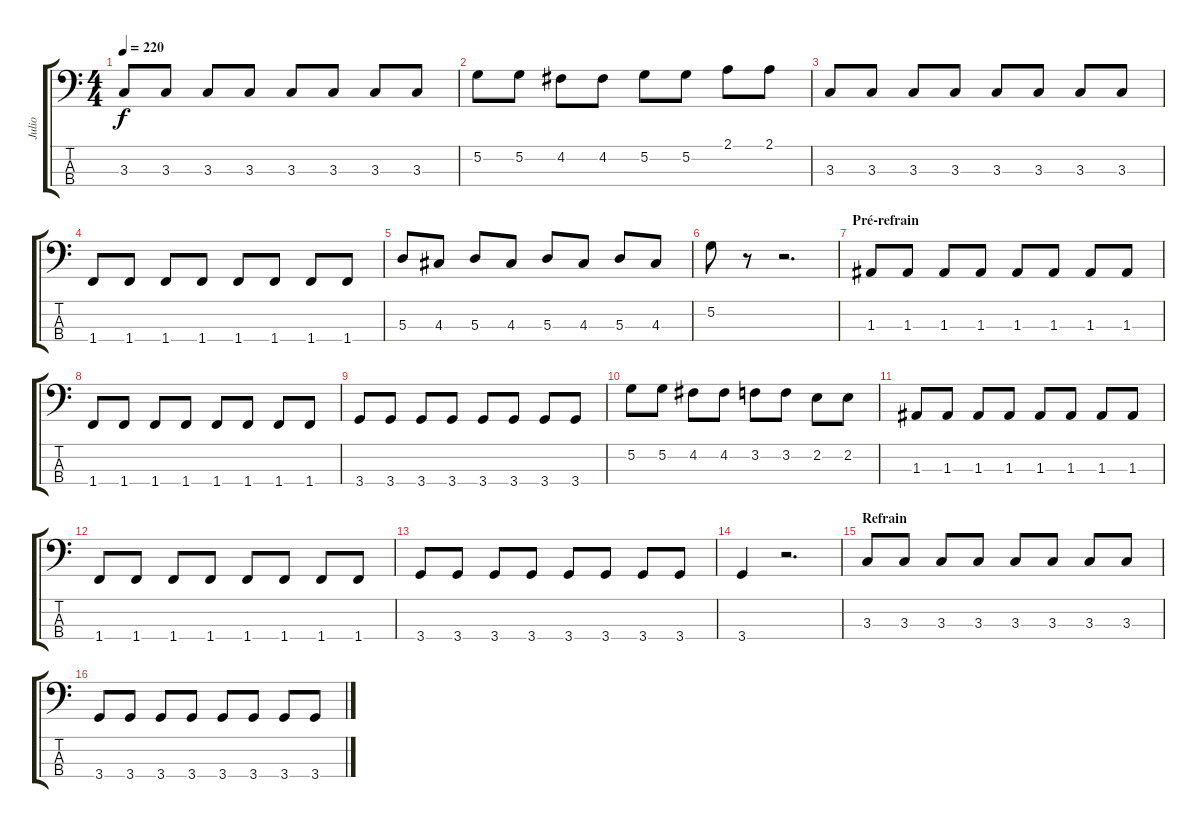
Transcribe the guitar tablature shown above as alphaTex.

\track ("Julio" "Julio") {instrument electricbassfinger}
\staff {score tabs}
\tuning (G2 D2 A1 E1) {hide}
\ts (4 4)
\tempo 220
\clef f4
\ks c
3.3.8{dy f} 3.3.8 3.3.8 3.3.8 3.3.8 3.3.8 3.3.8 3.3.8 |
5.2.8 5.2.8 4.2.8 4.2.8 5.2.8 5.2.8 2.1.8 2.1.8 |
3.3.8 3.3.8 3.3.8 3.3.8 3.3.8 3.3.8 3.3.8 3.3.8 |
1.4.8 1.4.8 1.4.8 1.4.8 1.4.8 1.4.8 1.4.8 1.4.8 |
5.3.8 4.3.8 5.3.8 4.3.8 5.3.8 4.3.8 5.3.8 4.3.8 |
5.2.8 r.8 r.2{d} |
\section ("" "Pré-refrain")
1.3.8 1.3.8 1.3.8 1.3.8 1.3.8 1.3.8 1.3.8 1.3.8 |
1.4.8 1.4.8 1.4.8 1.4.8 1.4.8 1.4.8 1.4.8 1.4.8 |
3.4.8 3.4.8 3.4.8 3.4.8 3.4.8 3.4.8 3.4.8 3.4.8 |
5.2.8 5.2.8 4.2.8 4.2.8 3.2.8 3.2.8 2.2.8 2.2.8 |
1.3.8 1.3.8 1.3.8 1.3.8 1.3.8 1.3.8 1.3.8 1.3.8 |
1.4.8 1.4.8 1.4.8 1.4.8 1.4.8 1.4.8 1.4.8 1.4.8 |
3.4.8 3.4.8 3.4.8 3.4.8 3.4.8 3.4.8 3.4.8 3.4.8 |
3.4.4 r.2{d} |
\section ("" "Refrain")
3.3.8 3.3.8 3.3.8 3.3.8 3.3.8 3.3.8 3.3.8 3.3.8 |
3.4.8 3.4.8 3.4.8 3.4.8 3.4.8 3.4.8 3.4.8 3.4.8
